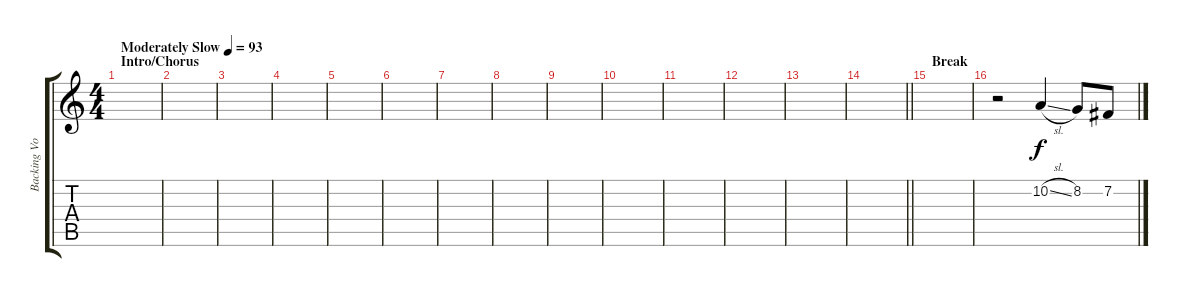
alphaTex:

\track ("Backing Vocals 2" "Backing Vo") {instrument voiceoohs}
\staff {score tabs}
\tuning (E4 B3 G3 D3 A2 E2) {hide}
\ts (4 4)
\section ("" "Intro/Chorus")
\tempo (93 "Moderately Slow")
\clef g2
\ks c
|
|
|
|
|
|
|
|
|
|
|
|
|
\barLineRight lightlight
|
\section ("" "Break")
|
r.2 10.2{sl}.4 8.2.8 7.2{sl}.8
